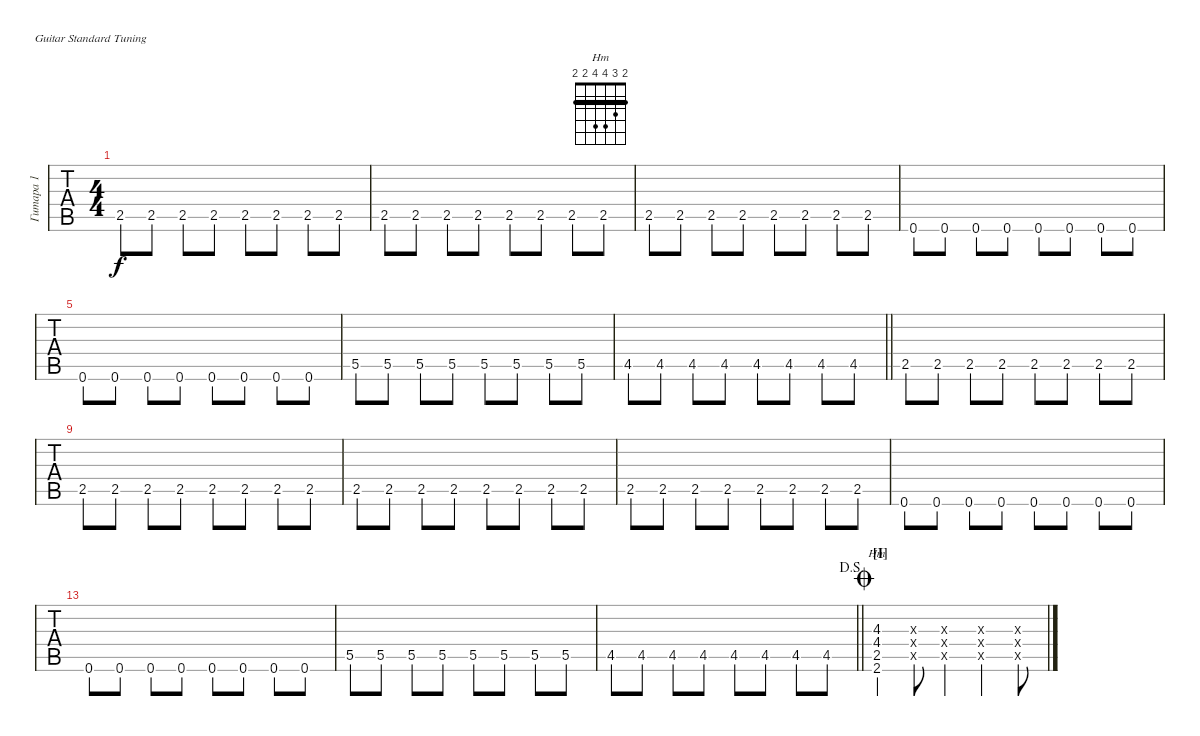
\bracketExtendMode groupsimilarinstruments
\multiTrackTrackNamePolicy hidden
\firstSystemTrackNameMode fullname
\otherSystemsTrackNameMode fullname
\otherSystemsTrackNameOrientation horizontal
\defaultBarNumberDisplay FirstOfSystem
\track ("Гитара 1" "S-Gt") {instrument acousticguitarsteel}
\staff {tabs}
\tuning (E4 B3 G3 D3 A2 E2)
\chord ("Hm" 2 3 4 4 2 2) {barre (2 2)}
\ts (4 4)
\tempo (170 hide)
\clef g2
\ks bminor
2.5.8{dy f} 2.5.8 2.5.8 2.5.8 2.5.8 2.5.8 2.5.8 2.5.8 |
2.5.8 2.5.8 2.5.8 2.5.8 2.5.8 2.5.8 2.5.8 2.5.8 |
2.5.8 2.5.8 2.5.8 2.5.8 2.5.8 2.5.8 2.5.8 2.5.8 |
0.6.8 0.6.8 0.6.8 0.6.8 0.6.8 0.6.8 0.6.8 0.6.8 |
0.6.8 0.6.8 0.6.8 0.6.8 0.6.8 0.6.8 0.6.8 0.6.8 |
5.5.8 5.5.8 5.5.8 5.5.8 5.5.8 5.5.8 5.5.8 5.5.8 |
\barLineRight lightlight
4.5.8 4.5.8 4.5.8 4.5.8 4.5.8 4.5.8 4.5.8 4.5.8 |
2.5.8 2.5.8 2.5.8 2.5.8 2.5.8 2.5.8 2.5.8 2.5.8 |
2.5.8 2.5.8 2.5.8 2.5.8 2.5.8 2.5.8 2.5.8 2.5.8 |
2.5.8 2.5.8 2.5.8 2.5.8 2.5.8 2.5.8 2.5.8 2.5.8 |
2.5.8 2.5.8 2.5.8 2.5.8 2.5.8 2.5.8 2.5.8 2.5.8 |
0.6.8 0.6.8 0.6.8 0.6.8 0.6.8 0.6.8 0.6.8 0.6.8 |
0.6.8 0.6.8 0.6.8 0.6.8 0.6.8 0.6.8 0.6.8 0.6.8 |
5.5.8 5.5.8 5.5.8 5.5.8 5.5.8 5.5.8 5.5.8 5.5.8 |
\jump dalsegno
\barLineRight lightlight
4.5.8 4.5.8 4.5.8 4.5.8 4.5.8 4.5.8 4.5.8 4.5.8 |
\section ("I" "")
\jump coda
(2.6 2.5 4.4 4.3).4{ch "Hm"} (0.3{x} 0.4{x} 0.5{x}).8 (0.3{x} 0.4{x} 0.5{x}).4 (0.3{x} 0.4{x} 0.5{x}).4 (0.3{x} 0.4{x} 0.5{x}).8
